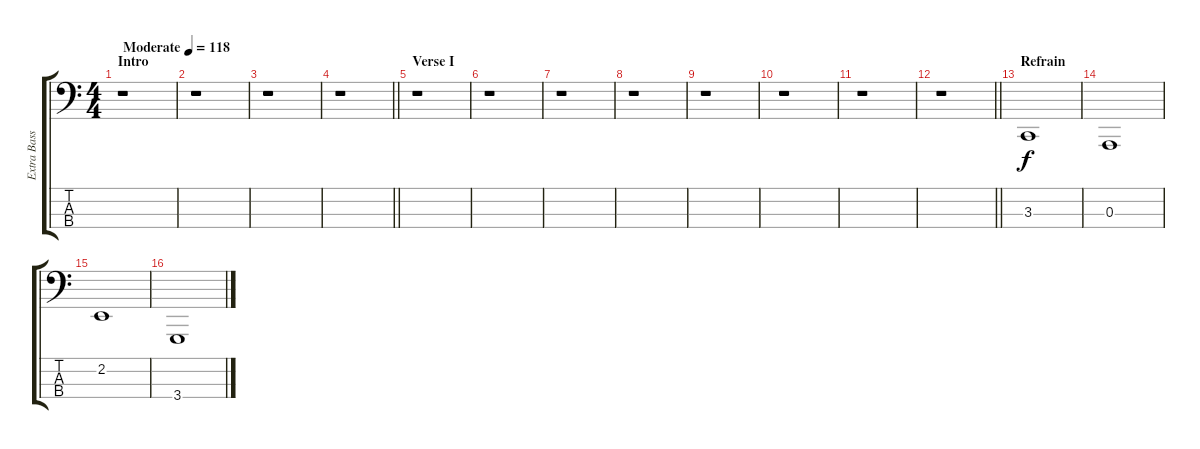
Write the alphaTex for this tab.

\track ("Extra Bass" "Extra Bass") {instrument lead2sawtooth}
\staff {score tabs}
\tuning (G2 D2 A1 E1) {hide}
\ts (4 4)
\section ("" "Intro")
\tempo (118 "Moderate")
\clef f4
\ks c
r.1{dy f instrument lead2sawtooth} |
r.1 |
r.1 |
\barLineRight lightlight
r.1 |
\section ("" "Verse I")
r.1 |
r.1 |
r.1 |
r.1 |
r.1 |
r.1 |
r.1 |
\barLineRight lightlight
r.1 |
\section ("" "Refrain")
3.3.1 |
0.3.1 |
2.2.1 |
3.4.1
